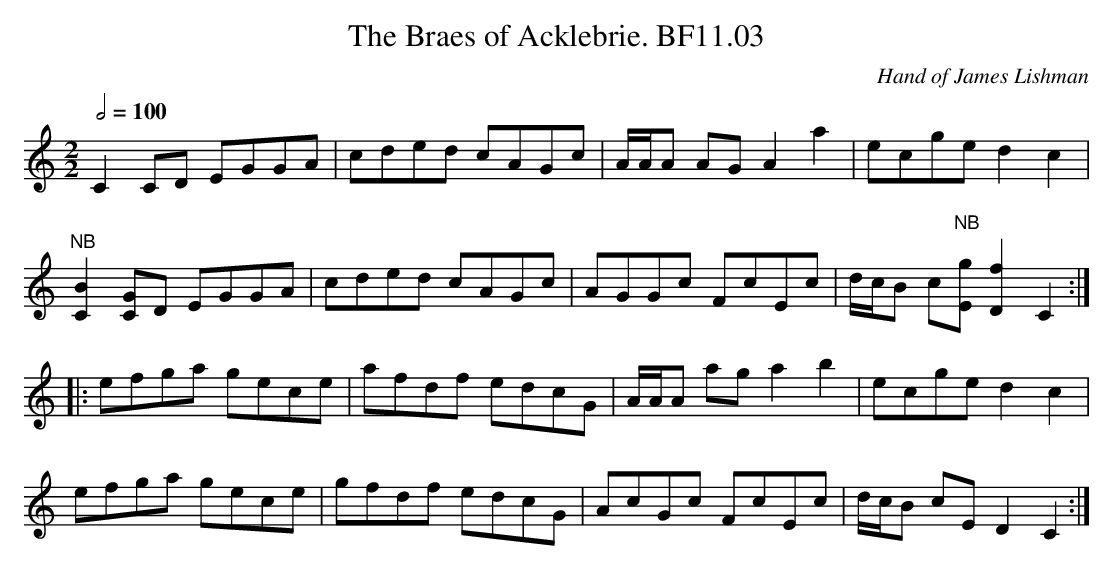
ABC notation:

X:1
T:Braes of Acklebrie. BF11.03, The
M:2/2
L:1/8
Q:1/2=100
C:Hand of James Lishman
K:C major
C2CD EGGA|cded cAGc|A/2A/2A AG A2a2|ecge d2c2|
"^NB"[C2B2][GC]D EGGA|cded cAGc|\
AGGc FcEc|d/2c/2B c"^NB"[Eg][D2f2]C2:|
|:efga gece|afdf edcG|A/2A/2A ag a2b2|ecge d2c2|
efga gece|gfdf edcG|AcGc FcEc|d/2c/2B cED2C2:|
